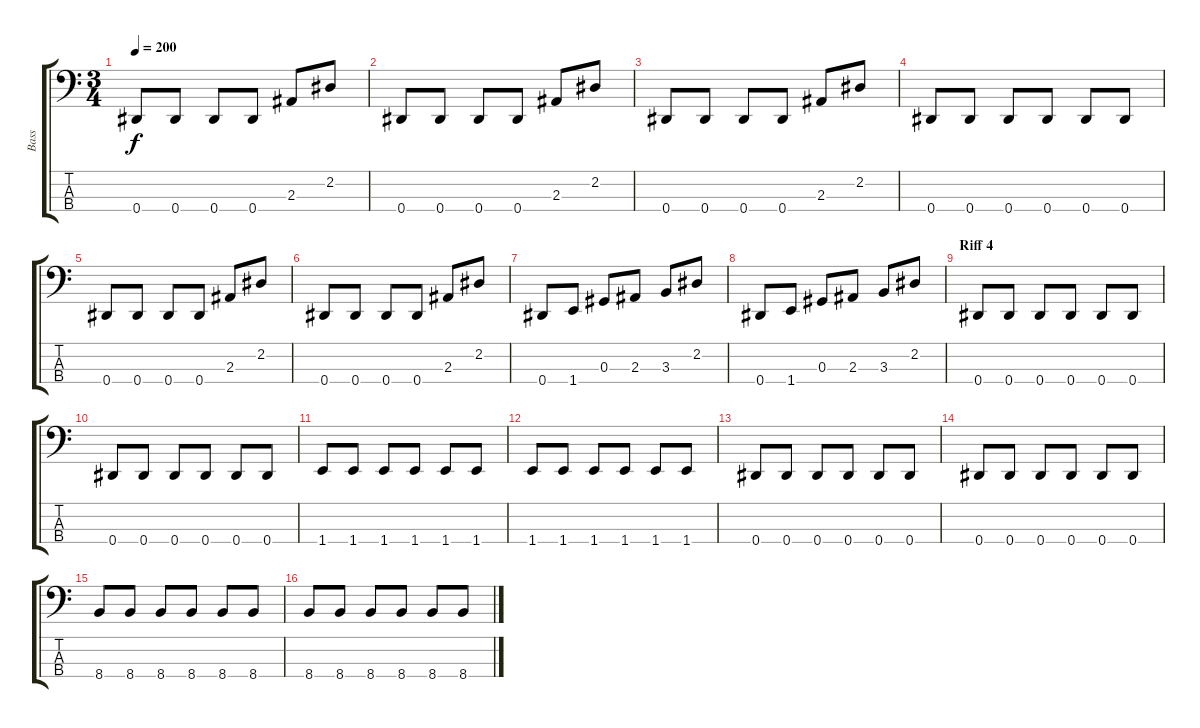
\track ("Bass" "Bass") {instrument electricbasspick}
\staff {score tabs}
\tuning (Gb2 Db2 Ab1 Eb1) {hide}
\ts (3 4)
\tempo 200
\clef f4
\ks c
0.4.8{dy f} 0.4.8 0.4.8 0.4.8 2.3.8 2.2.8 |
0.4.8 0.4.8 0.4.8 0.4.8 2.3.8 2.2.8 |
0.4.8 0.4.8 0.4.8 0.4.8 2.3.8 2.2.8 |
0.4.8 0.4.8 0.4.8 0.4.8 0.4.8 0.4.8 |
0.4.8 0.4.8 0.4.8 0.4.8 2.3.8 2.2.8 |
0.4.8 0.4.8 0.4.8 0.4.8 2.3.8 2.2.8 |
0.4.8 1.4.8 0.3.8 2.3.8 3.3.8 2.2.8 |
0.4.8 1.4.8 0.3.8 2.3.8 3.3.8 2.2.8 |
\section ("" "Riff 4")
0.4.8 0.4.8 0.4.8 0.4.8 0.4.8 0.4.8 |
0.4.8 0.4.8 0.4.8 0.4.8 0.4.8 0.4.8 |
1.4.8 1.4.8 1.4.8 1.4.8 1.4.8 1.4.8 |
1.4.8 1.4.8 1.4.8 1.4.8 1.4.8 1.4.8 |
0.4.8 0.4.8 0.4.8 0.4.8 0.4.8 0.4.8 |
0.4.8 0.4.8 0.4.8 0.4.8 0.4.8 0.4.8 |
8.4.8 8.4.8 8.4.8 8.4.8 8.4.8 8.4.8 |
8.4.8 8.4.8 8.4.8 8.4.8 8.4.8 8.4.8
